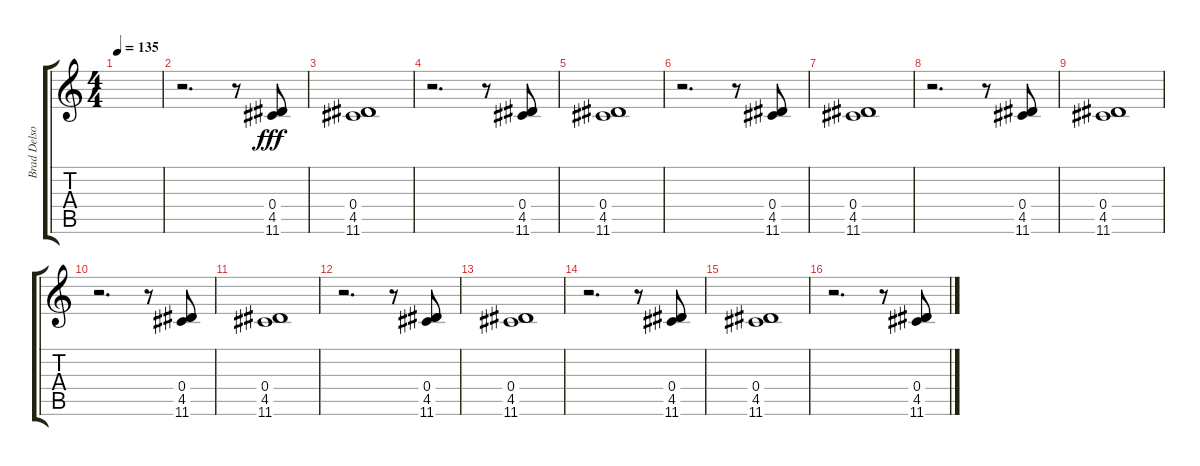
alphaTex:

\track ("Brad Delson - Guitar" "Brad Delso") {instrument overdrivenguitar}
\staff {score tabs}
\tuning (E4 B3 G3 D3 A2 E2) {hide}
\ts (4 4)
\tempo 135
\clef g2
\ks c
|
r.2{d instrument melodictom} r.8 (0.4 4.5 11.6).8{dy fff} |
(0.4 4.5 11.6).1 |
r.2{d} r.8 (0.4 4.5 11.6).8 |
(0.4 4.5 11.6).1 |
r.2{d} r.8 (0.4 4.5 11.6).8 |
(0.4 4.5 11.6).1 |
r.2{d} r.8 (0.4 4.5 11.6).8 |
(0.4 4.5 11.6).1 |
r.2{d} r.8 (0.4 4.5 11.6).8 |
(0.4 4.5 11.6).1 |
r.2{d} r.8 (0.4 4.5 11.6).8 |
(0.4 4.5 11.6).1 |
r.2{d} r.8 (0.4 4.5 11.6).8 |
(0.4 4.5 11.6).1 |
r.2{d} r.8 (0.4 4.5 11.6).8
